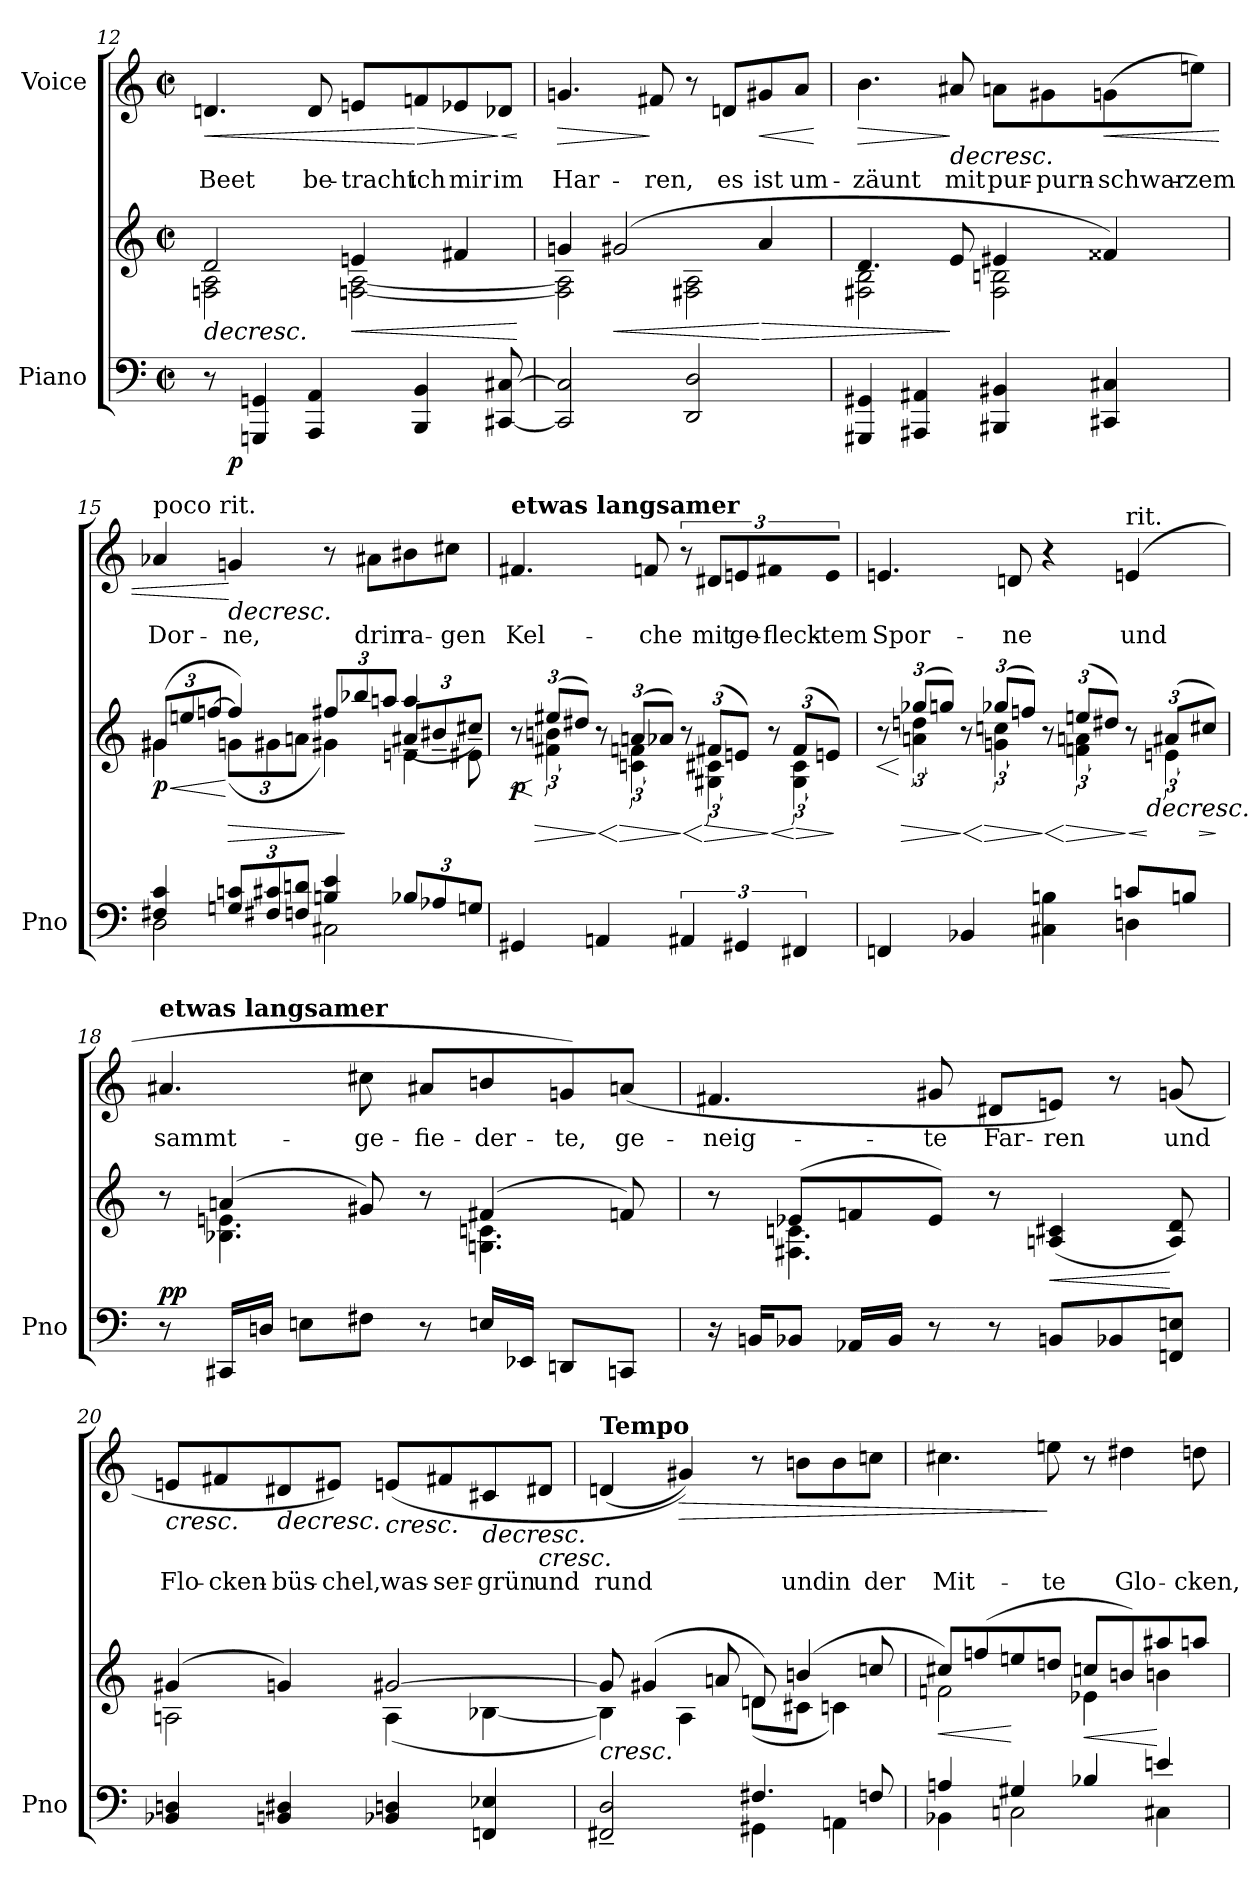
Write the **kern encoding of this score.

**kern	**kern	**dynam	**kern	**text	**dynam
*part2	*part2	*part2	*part1	*part1	*part1
*staff3	*staff2	*staff2/3	*staff1	*staff1	*staff1
*I"Piano	*	*	*I"Voice	*	*
*I'Pno	*	*	*	*	*
*clefF4	*clefG2	*	*clefG2	*	*
*k[]	*k[]	*	*k[]	*	*
*M2/2	*M2/2	*	*M2/2	*	*
*met(c|)	*met(c|)	*	*met(c|)	*	*
=12	=12	=12	=12	=12	=12
!	!	!LO:HP:b	!	!LO:LY:b	!LO:HP:b
*^	*^	*	*	*	*
8r	16ryy	2d/	2Fn\ 2A\	>	4.dn/	Beet	<
!	!	!	!	!LO:DY:b=2	!	!	!
.	2...ryy	.	.	p	.	.	.
4GGGn/ 4GGn/	.	.	.	.	.	.	.
!	!	!	!	!	!	!LO:LY:b	!
4AAA/ 4AA/	.	.	.	.	8d/	be-	.
!	!	!	!	!LO:HP:n=1:b	!	!LO:LY:b	!
.	.	4en/	[2Fni\ [2A\	] <	8en/L	-tracht	.
!	!	!	!	!	!	!LO:LY:b	!LO:HP:n=1:b
4BBB/ 4BB/	.	.	.	.	8fn/	ich	[ >
!	!	!	!	!	!	!LO:LY:b	!
.	.	4f#X/	.	.	8e-X/	mir	.
!	!	!	!	!	!	!LO:LY:b	!LO:HP:n=1:b
[8CC#X/ [8C#X/	.	.	.	.	8d-X/J	im	] <
*	*	*v	*v	*	*	*	*
.	.	.	[	.	.	[
=13	=13	=13	=13	=13	=13	=13
*	*	*^	*	*	*	*
!	!	!	!	!	!	!LO:LY:b	!LO:HP:b
*v	*v	*	*	*	*	*	*
2CC#/] 2C#/]	4gn/	2F\] 2A\]	.	4.gn/	Har-	>
!	!	!	!LO:HP:b	!	!	!
.	(2g#X/	.	<	.	.	.
!	!	!	!	!	!LO:LY:b	!
.	.	.	.	8f#X/	-ren,	]
2DD/ 2D/	.	2F#X\ 2A\	.	8r	.	.
!	!	!	!	!	!LO:LY:b	!
.	.	.	.	8dn/L	es	.
!	!	!	!LO:HP:n=1:b	!	!LO:LY:b	!LO:HP:b
.	4a/	.	[ >	8g#X/	ist	<
!	!	!	!	!	!LO:LY:b	!
.	.	.	.	8a/J	um-	.
*	*v	*v	*	*	*	*
.	.	.	.	.	[
!!LO:PB:g=z
=14	=14	=14	=14	=14	=14
*	*^	*	*	*	*
!	!	!	!	!	!LO:LY:b	!LO:HP:b
4GGG#X/ 4GG#X/	4.d/	2F#X\ 2B\	.	4.b\	-zäunt	>
4AAA#X/ 4AA#X/	.	.	.	.	.	.
!	!	!	!	!	!LO:LY:b	!LO:HP:n=1:b
.	8e/	.	]	8a#X/	mit	] >
!	!	!	!	!	!LO:LY:b	!
4BBB#X/ 4BB#X/	4e#X/	2F#i\ 2Bni\	.	8an\L	pur-	.
!	!	!	!	!	!LO:LY:b	!
.	.	.	.	8g#X\	-purn-	.
!	!	!	!	!	!LO:LY:b	!LO:HP:b
4CC#X/ 4C#X/	4f##X/)	.	.	(8gn\	-schwar-	<
!	!	!	!	!	!LO:LY:b	!
.	.	.	.	8een\J)	-zem	.
*	*v	*v	*	*	*	*
.	.	.	.	.	]
=15	=15	=15	=15	=15	=15
*^	*	*	*	*	*
*	*	*Xbrackettup	*	*	*	*
!	!	!	!	!LO:TX:a:t=poco rit.	!	!
!	!	!LO:TX:b:i:t=espress.	!	!	!	!
!	!	!	!LO:HP:b	!	!LO:LY:b	!
*	*	*^	*	*	*	*
*	*	*	*^	*	*	*	*
!	!	!	!	!	!LO:DY:n=1:b	!	!	!
4F#X/ 4c/	2D\	(12g#X/L	4g#\	2.ryy	< p	4a-X/	Dor-	.
.	.	12een/	.	.	.	.	.	.
.	.	[12ffn/J	.	.	.	.	.	.
*Xbrackettup	*	*	*	*	*	*	*	*
!	!	!	!	!	!LO:HP:n=1:b	!	!LO:LY:b	!LO:HP:n=1:b
12Gn/ 12cn/L	.	4ff/])	(12gn\L	.	[ >	4gn/	-ne,	[ >
12F#X/ 12c#X/	.	.	12g#X\	.	.	.	.	.
12Fn/ 12dn/J	.	.	12an\J	.	.	.	.	.
4Bn/ 4e/	2C#X\	12ff#X/L	4g#X\)	.	.	8r	.	.
.	.	12bb-X/	.	.	]	.	.	.
!	!	!	!	!	!	!	!LO:LY:b	!
.	.	.	.	.	.	8a#X\L	drin	.
.	.	12aan/J	.	.	.	.	.	.
*	*	*	*	*Xtuplet	*	*	*	*
!	!	!	!	!	!	!	!LO:LY:b	!
12B-X/L	.	4aa/	(>12a#X~>/L	6en\	.	8b#X\	ra-	.
12A-X/	.	.	12b#X~/	.	.	.	.	.
!	!	!	!	!	!	!	!LO:LY:b	!
.	.	.	.	.	.	8cc#X\J	-gen	.
12Gn/J	.	.	12cc#X~/J)	12e#X\	.	.	.	.
*v	*v	*	*	*	*	*	*	*
*	*v	*v	*v	*	*	*	*
!!LO:LB:g=z
=16	=16	=16	=16	=16	=16
*	*tuplet	*	*	*	*
*	*^	*	*	*	*
*	*	*^	*	*	*	*
!	!	!	!	!LO:HP:b	!	!	!
*	*	*v	*v	*	*	*	*
*	*	*brackettup	*	*	*	*
*	*	*^	*	*	*	*
!	!	!	!	!	!LO:TX:a:B:t=etwas langsamer	!	!
!	!	!	!	!LO:DY:n=1:b	!	!LO:LY:b	!
*	*	*v	*v	*	*	*	*
4GG#X/	12r	12ryy	< p	4.f#X/	Kel-	.
!	!	!	!LO:HP:n=1:b	!	!	!
.	(12ee#X/L	6f#X\ 6bn\	[ >	.	.	.
.	12dd#X/J)	.	.	.	.	.
*	*Xbrackettup	*	*	*	*	*
!	!	!	!LO:HP:n=1:b	!	!	!
*	*	*brackettup	*	*	*	*
4AAn/	12r	12ryy	] <	.	.	.
!	!	!	!LO:HP:n=1:b	!	!	!
.	(12an/L	6cn\ 6fn\	[ >	.	.	.
!	!	!	!	!	!LO:LY:b	!
.	.	.	.	8fn/	-che	.
.	12a-X/J)	.	.	.	.	.
*brackettup	*Xbrackettup	*	*	*	*	*
!	!	!	!LO:HP:n=1:b	!	!	!
*	*	*brackettup	*	*	*	*
6AA#X/	12r	12ryy	] <	12r	.	.
!	!	!	!LO:HP:n=1:b	!	!LO:LY:b	!
.	(12f#X/L	6G#X\ 6c#X\	[ >	12d#X/L	mit	.
!	!	!	!	!	!LO:LY:b	!
6GG#X/	12en/J)	.	.	12en/	ge-	.
*	*Xbrackettup	*	*	*	*	*
!	!	!	!LO:HP:n=1:b	!	!	!
*	*	*brackettup	*	*	*	*
!	!	!	!	!	!LO:LY:b	!
.	12r	12ryy	] <	8f#X/	-fleck-	.
!	!	!	!LO:HP:n=1:b	!	!	!
6FF#X/	(12f#/L	6G#\ 6c#\	[ >	.	.	.
!	!	!	!	!	!LO:LY:b	!
.	.	.	.	8e/J	-tem	.
.	12en/J)	.	.	.	.	.
*	*v	*v	*	*	*	*
.	.	]	.	.	.
=17	=17	=17	=17	=17	=17
*^	*	*	*	*	*
*	*	*Xbrackettup	*	*	*	*
!	!	!	!LO:HP:b	!	!	!
*	*	*^	*	*	*	*
*	*	*	*brackettup	*	*	*	*
!	!	!	!	!	!	!LO:LY:b	!
4FFn/	2.ryy	12r	12ryy	<	4.en/	Spor-	.
!	!	!	!	!LO:HP:n=1:b	!	!	!
.	.	(12gg-X/L	6an\ 6ddn\	[ >	.	.	.
.	.	12ggn/J)	.	.	.	.	.
*	*	*Xbrackettup	*	*	*	*	*
!	!	!	!	!LO:HP:n=1:b	!	!	!
*	*	*	*brackettup	*	*	*	*
4BB-X/	.	12r	12ryy	] <	.	.	.
!	!	!	!	!LO:HP:n=1:b	!	!	!
.	.	(12gg-X/L	6gn\ 6ccn\	[ >	.	.	.
!	!	!	!	!	!	!LO:LY:b	!
.	.	.	.	.	8dn/	-ne	.
.	.	12ffn/J)	.	.	.	.	.
*	*	*Xbrackettup	*	*	*	*	*
!	!	!	!	!LO:HP:n=1:b	!	!	!
*	*	*	*brackettup	*	*	*	*
4C#X\ 4Bn\	.	12r	12ryy	] <	4r	.	.
!	!	!	!	!LO:HP:n=1:b	!	!	!
.	.	(12een/L	6fn\ 6an\	[ >	.	.	.
.	.	12dd#X/J)	.	.	.	.	.
*	*	*Xbrackettup	*	*	*	*	*
!	!	!	!	!LO:HP:n=1:b	!	!	!
*	*	*	*brackettup	*	*	*	*
!	!	!	!	!	!LO:TX:a:t=rit.	!	!
!	!	!	!	!	!	!LO:LY:b	!
8cn/L	4Dn\	12r	12ryy	] <	(>4en/	und	.
!	!	!	!	!LO:HP:n=1:b	!	!	!
.	.	(12a#X/L	6en\	[ >	.	.	.
8Bn/J	.	.	.	.	.	.	.
!	!	!	!	!LO:HP:b	!	!	!
.	.	12cc#X/J)	.	>	.	.	.
*v	*v	*	*	*	*	*	*
*	*v	*v	*	*	*	*
.	.	] ]	.	.	.
!!LO:LB:g=z
=18	=18	=18	=18	=18	=18
*	*^	*	*	*	*
!	!	!	!	!LO:TX:a:B:t=etwas langsamer	!	!
!	!	!	!LO:DY:a=2	!	!LO:LY:b	!
8r	8r	8ryy	pp	4.a#X/	sammt-	.
16CC#X/LL	(>4an/	4.B-X\ 4.en\	.	.	.	.
16Dn/JJ	.	.	.	.	.	.
8En\L	.	.	.	.	.	.
!	!	!	!	!	!LO:LY:b	!
8F#X\J	8g#X/)	.	.	8cc#X\	-ge-	.
!	!	!	!	!	!LO:LY:b	!
8r	8r	8ryy	.	8a#X/L	-fie-	.
!	!	!	!	!	!LO:LY:b	!
16En/LL	(4f#X/	4.Gn\ 4.cn\	.	8bn/	-der-	.
16EE-X/JJ	.	.	.	.	.	.
!	!	!	!	!	!LO:LY:b	!
8DDn/L	.	.	.	8gn/)	-te,	.
!	!	!	!	!	!LO:LY:b	!
8CCn/J	8fn/)	.	.	(>8an/J	ge-	.
=19	=19	=19	=19	=19	=19	=19
!	!	!	!	!	!LO:LY:b	!
16r	8r	8ryy	.	4.f#X/	-neig-	.
16BBn/KL	.	.	.	.	.	.
8BB-X/J	(8e-X/L	4.F#X\ 4.cn\	.	.	.	.
16AA-X/LL	8fn/	.	.	.	.	.
16BB-/JJ	.	.	.	.	.	.
!	!	!	!	!	!LO:LY:b	!
8r	8e-/J)	.	.	8g#X/	-te	.
!	!	!	!	!	!LO:LY:b	!
8r	8r	2ryy	.	8d#X/L	Far-	.
!	!	!	!LO:HP:b	!	!LO:LY:b	!
8BBn/L	(>4An/ 4c#X/	.	<	8en/J)	-ren	.
8BB-X/	.	.	.	8r	.	.
!	!	!	!	!	!LO:LY:b	!
8FFn/ 8En/J	8A/ 8d/)	.	[	(>8gn/	und	.
!!LO:LB:g=z
=20	=20	=20	=20	=20	=20	=20
!	!	!	!	!	!LO:LY:b	!LO:HP:b
4BB-X/ 4Dn/	(4g#X/	2An\	.	8en/L	Flo-	<
!	!	!	!	!	!LO:LY:b	!
.	.	.	.	8f#X/	-cken-	.
!	!	!	!	!	!LO:LY:b	!LO:HP:n=1:b
4BBn/ 4D#X/	4gn/)	.	.	8d#X/	-büs-	] >
!	!	!	!	!	!LO:LY:b	!
.	.	.	.	8e#X/J)	-chel,	.
!	!	!	!	!	!LO:LY:b	!LO:HP:n=1:b
4BB-X/ 4Dn/	[2g#X/	(4A\	.	(>8en/L	was-	[ <
!	!	!	!	!	!LO:LY:b	!
.	.	.	.	8f#X/	-ser-	.
!	!	!	!	!	!LO:LY:b	!LO:HP:n=1:b
4FFn/ 4E-X/	.	[4B-X\	.	8c#X/	-grün	] >
!	!	!	!	!	!LO:LY:b	!LO:HP:n=1:b
.	.	.	.	8d#X/J	und	[ <
=21	=21	=21	=21	=21	=21	=21
*^	*	*	*	*	*	*
!	!	!	!	!	!LO:TX:a:B:t=Tempo	!	!
!	!	!LO:TX:b:i:t=cresc.	!	!	!	!	!
!	!	!	!	!	!	!LO:LY:b	!
2FF#X/~ 2D/~	2ryy	8g#/]	4B-\])	.	(4dn/	rund	.
.	.	(>4g#X/	.	.	.	.	.
!	!	!	!	!	!	!	!LO:HP:n=1:b
.	.	.	4A\	.	4g#X/))	.	] >
.	.	8an/	.	.	.	.	.
4.F#X/	4GG#X\	8dn/)	(<8d\L	.	8r	.	[
!	!	!	!	!	!	!LO:LY:b	!
.	.	(>4bn/	8c#X\J	.	8bn\L	und	.
!	!	!	!	!	!	!LO:LY:b	!
.	4AAn\	.	4cn\)	.	8b\	in	.
!	!	!	!	!	!	!LO:LY:b	!
8Fn/	.	8ccn/	.	.	8ccn\J	der	.
=22	=22	=22	=22	=22	=22	=22	=22
!	!	!	!	!LO:HP:b	!	!LO:LY:b	!
4An/	4BB-X\	8cc#X/L)	2fn\	<	4.cc#X\	Mit-	.
.	.	(8ffn/	.	.	.	.	.
4G#X/	2Cn\	8een/	.	[	.	.	.
!	!	!	!	!	!	!LO:LY:b	!
.	.	8ddn/J	.	.	8een\	-te	]
!	!	!	!	!LO:HP:b	!	!	!
4B-X/	.	8ccn/L	4e-X\	<	8r	.	.
!	!	!	!	!	!	!LO:LY:b	!
.	.	8bn/)	.	.	4dd#X\	Glo-	.
4en/	4C#X\	8aa#X/	4bn\	[	.	.	.
!	!	!	!	!	!	!LO:LY:b	!
.	.	8aan/J	.	.	8ddn\	-cken,	.
*v	*v	*	*	*	*	*	*
*	*v	*v	*	*	*	*
=	=	=	=	=	=
*-	*-	*-	*-	*-	*-
